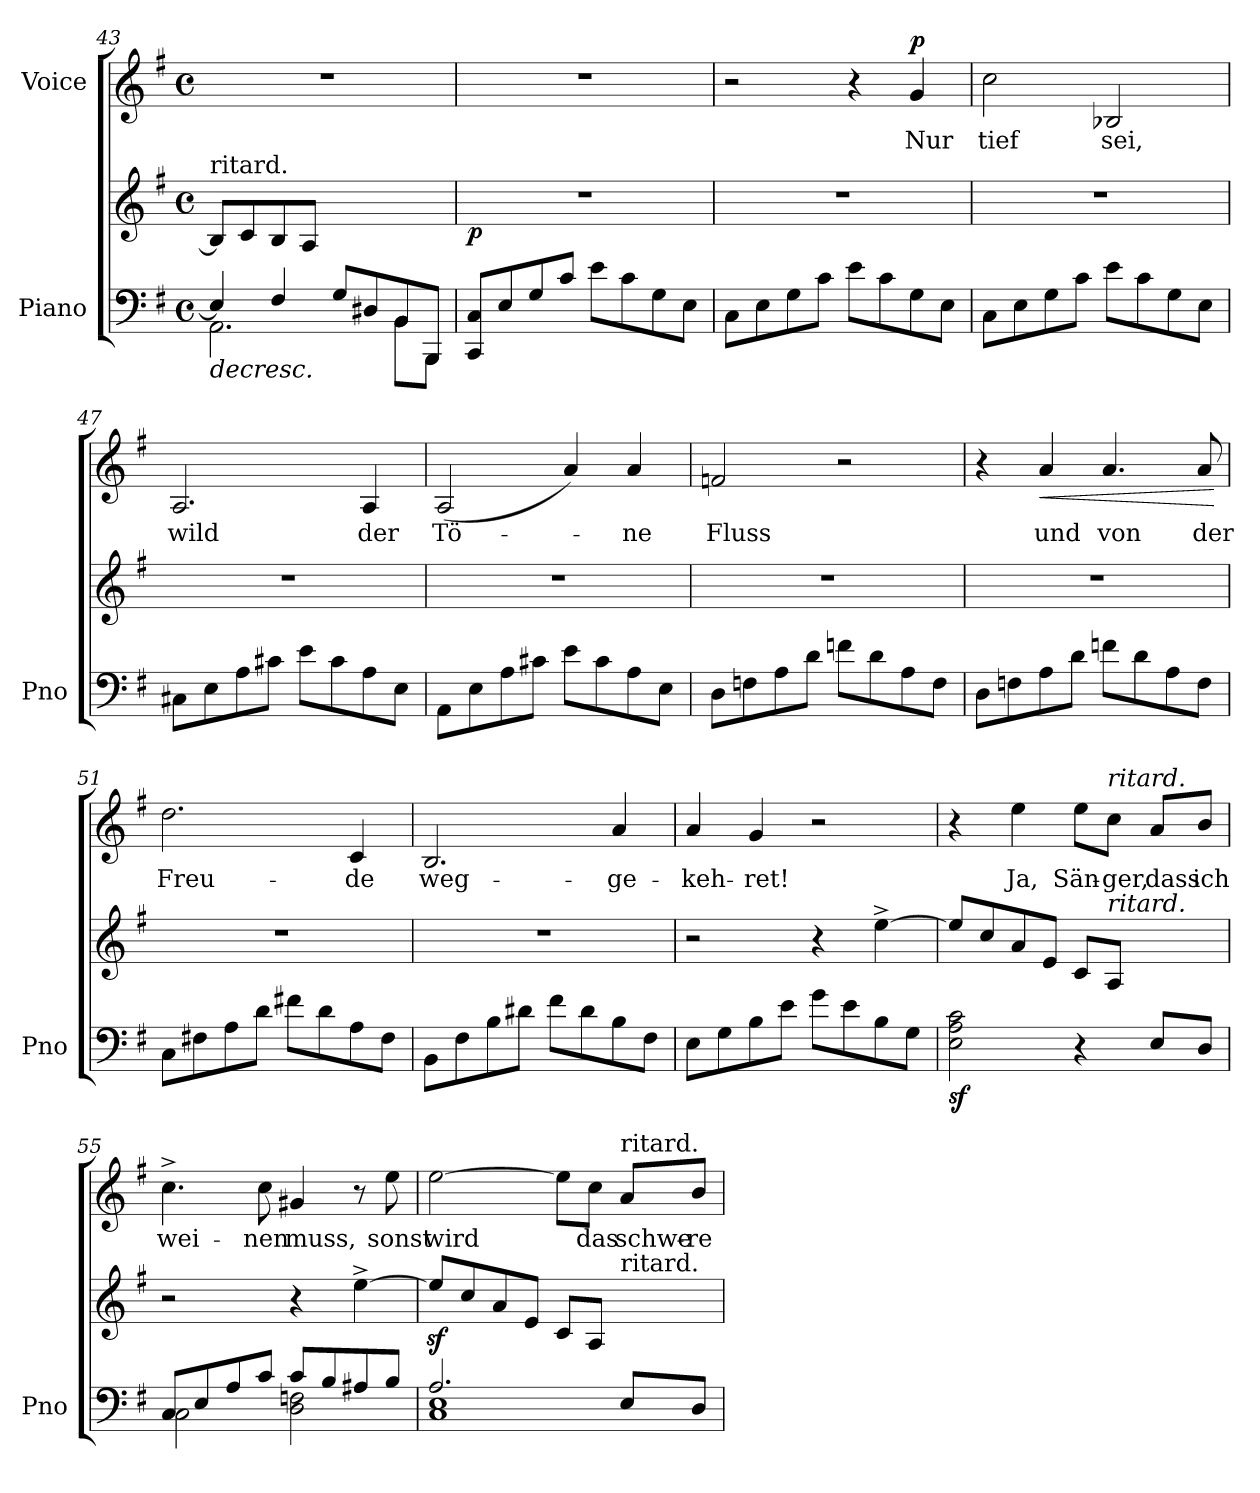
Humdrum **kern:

**kern	**kern	**dynam	**kern	**text	**dynam
*part2	*part2	*part2	*part1	*part1	*part1
*staff3	*staff2	*staff2/3	*staff1	*staff1	*staff1
*I"Piano	*	*	*I"Voice	*	*
*I'Pno	*	*	*	*	*
*clefF4	*clefG2	*	*clefG2	*	*
*k[f#]	*k[f#]	*	*k[f#]	*	*
*M4/4	*M4/4	*	*M4/4	*	*
*met(c)	*met(c)	*	*met(c)	*	*
=43	=43	=43	=43	=43	=43
*^	*	*	*	*	*
!	!	!LO:TX:a:t=ritard.	!	!	!	!
!	!	!	!LO:HP:b=2	!	!	!
*	*^	*	*	*	*	*
2ryy	4E#/]	2.AA\	8B/L]	>	1r	.	.
.	.	.	8c/	.	.	.	.
.	4F#/	.	8B/	.	.	.	.
.	.	.	8A/J	.	.	.	.
8G/L	2ryy	.	2ryy	.	.	.	.
8D#X/	.	.	.	.	.	.	.
8BB/	.	8BB\L	.	.	.	.	.
8BBB/J	.	8BBB\J	.	.	.	.	.
=44	=44	=44	=44	=44	=44	=44	=44
!	!	!	!	!LO:DY:b	!	!	!
*v	*v	*v	*	*	*	*	*
8CC/ 8C/L	1r	p	1r	.	.
8E/	.	.	.	.	.
8G/	.	.	.	.	.
8c/J	.	.	.	.	.
8e\L	.	.	.	.	.
8c\	.	.	.	.	.
8G\	.	.	.	.	.
8E\J	.	.	.	.	.
=45	=45	=45	=45	=45	=45
8C\L	1r	.	2r	.	.
8E\	.	.	.	.	.
8G\	.	.	.	.	.
8c\J	.	.	.	.	.
8e\L	.	.	4r	.	.
8c\	.	.	.	.	.
!	!	!	!	!	!LO:DY:a
8G\	.	.	4g/	Nur	p
8E\J	.	.	.	.	.
=46	=46	=46	=46	=46	=46
8C\L	1r	.	2cc\	tief	.
8E\	.	.	.	.	.
8G\	.	.	.	.	.
8c\J	.	.	.	.	.
8e\L	.	.	2B-X/	sei,	.
8c\	.	.	.	.	.
8G\	.	.	.	.	.
8E\J	.	.	.	.	.
=47	=47	=47	=47	=47	=47
8C#X\L	1r	.	2.A/	wild	.
8E\	.	.	.	.	.
8A\	.	.	.	.	.
8c#X\J	.	.	.	.	.
8e\L	.	.	.	.	.
8c#\	.	.	.	.	.
8A\	.	.	4A/	der	.
8E\J	.	.	.	.	.
=48	=48	=48	=48	=48	=48
8AA\L	1r	.	(2A/	Tö-	.
8E\	.	.	.	.	.
8A\	.	.	.	.	.
8c#X\J	.	.	.	.	.
8e\L	.	.	4a/)	.	.
8c#\	.	.	.	.	.
8A\	.	.	4a/	-ne	.
8E\J	.	.	.	.	.
=49	=49	=49	=49	=49	=49
8D\L	1r	.	2fn/	Fluss	.
8Fn\	.	.	.	.	.
8A\	.	.	.	.	.
8d\J	.	.	.	.	.
8fn\L	.	.	2r	.	.
8d\	.	.	.	.	.
8A\	.	.	.	.	.
8F\J	.	.	.	.	.
=50	=50	=50	=50	=50	=50
8D\L	1r	.	4r	.	.
8Fn\	.	.	.	.	.
!	!	!	!	!	!LO:HP:b
8A\	.	.	4a/	und	<
8d\J	.	.	.	.	.
8fn\L	.	.	4.a/	von	.
8d\	.	.	.	.	.
8A\	.	.	.	.	.
8F\J	.	.	8a/	der	.
.	.	.	.	.	[
=51	=51	=51	=51	=51	=51
8C\L	1r	.	2.dd\	Freu-	.
8F#X\	.	.	.	.	.
8A\	.	.	.	.	.
8d\J	.	.	.	.	.
8f#X\L	.	.	.	.	.
8d\	.	.	.	.	.
8A\	.	.	4c/	-de	.
8F#\J	.	.	.	.	.
.	.	]	.	.	.
=52	=52	=52	=52	=52	=52
8BB\L	1r	.	2.B/	weg-	.
8F#\	.	.	.	.	.
8B\	.	.	.	.	.
8d#X\J	.	.	.	.	.
8f#\L	.	.	.	.	.
8d#\	.	.	.	.	.
8B\	.	.	4a/	-ge-	.
8F#\J	.	.	.	.	.
=53	=53	=53	=53	=53	=53
8E\L	2r	.	4a/	-keh-	.
8G\	.	.	.	.	.
8B\	.	.	4g/	-ret!	.
8e\J	.	.	.	.	.
8g\L	4r	.	2r	.	.
8e\	.	.	.	.	.
8B\	([4ee^\	.	.	.	.
8G\J	.	.	.	.	.
=54	=54	=54	=54	=54	=54
*^	*	*	*	*	*
!	!	!	!LO:DY:b=2	!	!	!
2.ryy	2E\ 2A\ 2c\	8ee/L]	sf	4r	.	.
.	.	8cc/	.	.	.	.
.	.	8a/	.	4ee\	Ja,	.
.	.	8e/J	.	.	.	.
.	4r	8c/L	.	8ee\L	Sän-	.
!	!	!	!	!LO:TX:a:i:t=ritard.	!	!
!	!	!LO:TX:a:i:t=ritard.	!	!	!	!
.	.	8A/J	.	8cc\J	-ger,	.
8E/L	4ryy	4ryy	.	8a/L	dass	.
8D/J)	.	.	.	8b/J	ich	.
=55	=55	=55	=55	=55	=55	=55
8C/L	2C\	2r	.	4.cc^\	wei-	.
8E/	.	.	.	.	.	.
8A/	.	.	.	.	.	.
8c/J	.	.	.	8cc\	-nen	.
8c/L	2D\ 2Fn\	4r	.	4g#X/	muss,	.
8B/	.	.	.	.	.	.
8A#X/	.	([4ee^\	.	8r	.	.
8B/J	.	.	.	8ee\	sonst	.
=56	=56	=56	=56	=56	=56	=56
*	*^	*	*	*	*	*
2.ryy	2.A/	1C 1E	8eez</L]	.	[2ee\	wird	.
.	.	.	8cc/	.	.	.	.
.	.	.	8a/	.	.	.	.
.	.	.	8e/J	.	.	.	.
.	.	.	8c/L	.	8ee\L]	.	.
.	.	.	8A/J	.	8cc\J	das	.
!	!	!	!	!	!LO:TX:a:t=ritard.	!	!
!	!	!	!LO:TX:a:t=ritard.	!	!	!	!
8E/L	4ryy	.	4ryy	.	8a/L	schwe-	.
8D/J)	.	.	.	.	8b/J	-re	.
*v	*v	*v	*	*	*	*	*
=	=	=	=	=	=
*-	*-	*-	*-	*-	*-
